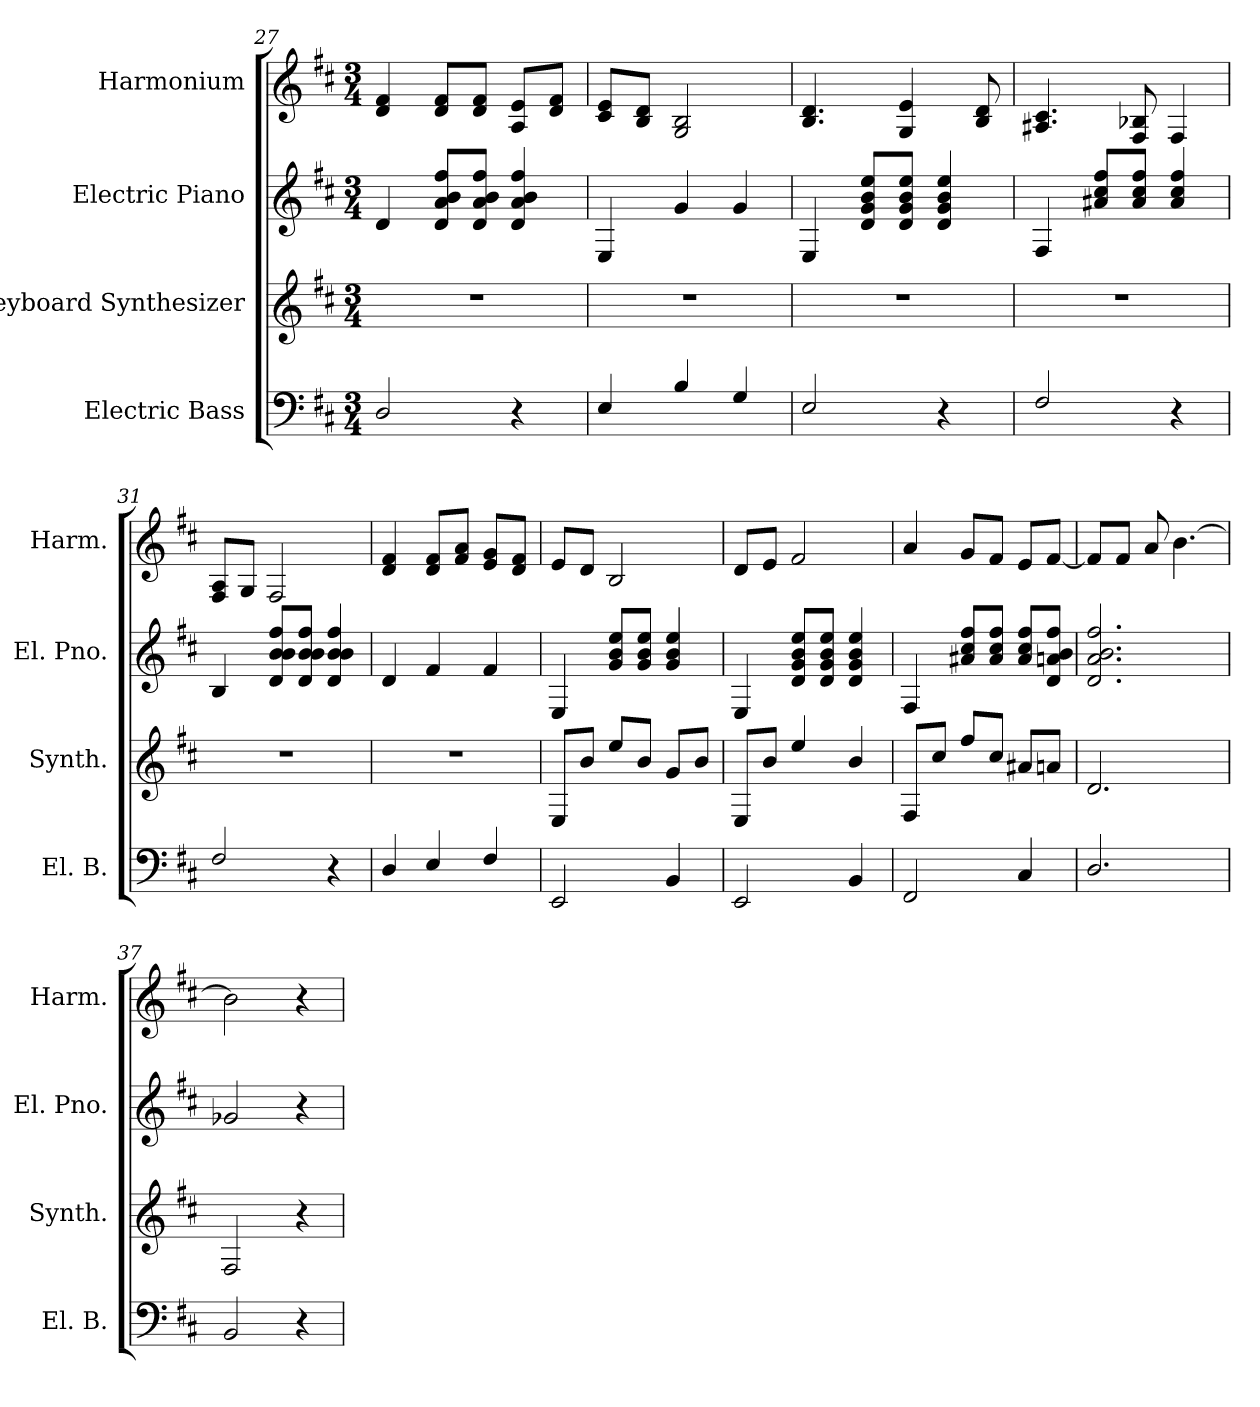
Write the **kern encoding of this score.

**kern	**kern	**kern	**kern
*part4	*part3	*part2	*part1
*staff4	*staff3	*staff2	*staff1
*I"Electric Bass	*I"Keyboard Synthesizer	*I"Electric Piano	*I"Harmonium
*I'El. B.	*I'Synth.	*I'El. Pno.	*I'Harm.
!!LO:PB:g=z
*clefF4	*clefG2	*clefG2	*clefG2
*ITrd7c12	*	*	*
*k[f#c#]	*k[f#c#]	*k[f#c#]	*k[f#c#]
*D:	*D:	*D:	*D:
*M3/4	*M3/4	*M3/4	*M3/4
=27	=27	=27	=27
2DD/	2.r	4d/	4d/ 4f#/
.	.	8d/ 8a/ 8b/ 8ff#/L	8d/ 8f#/L
.	.	8d/ 8a/ 8b/ 8ff#/J	8d/ 8f#/J
4r	.	4d/ 4a/ 4b/ 4ff#/	8A/ 8e/L
.	.	.	8d/ 8f#/J
=28	=28	=28	=28
4EE/	2.r	4E/	8c#/ 8e/L
.	.	.	8B/ 8d/J
4BB/	.	4g/	2G/ 2B/
4GG/	.	4g/	.
=29	=29	=29	=29
2EE/	2.r	4E/	4.B/ 4.d/
.	.	8d/ 8g/ 8b/ 8ee/L	.
.	.	8d/ 8g/ 8b/ 8ee/J	4G/ 4e/
4r	.	4d/ 4g/ 4b/ 4ee/	.
.	.	.	8B/ 8d/
=30	=30	=30	=30
2FF#/	2.r	4F#/	4.A#X/ 4.c#/
.	.	8a#X/ 8cc#/ 8ff#/L	.
.	.	8a#/ 8cc#/ 8ff#/J	8F#/ 8B-X/
4r	.	4a#/ 4cc#/ 4ff#/	4F#/
=31	=31	=31	=31
2FF#/	2.r	4B/	8F#/ 8A/L
.	.	.	8G/J
.	.	8d/ 8b/ 8b/ 8ff#/L	2F#/
.	.	8d/ 8b/ 8b/ 8ff#/J	.
4r	.	4d/ 4b/ 4b/ 4ff#/	.
=32	=32	=32	=32
4DD/	2.r	4d/	4d/ 4f#/
4EE/	.	4f#/	8d/ 8f#/L
.	.	.	8f#/ 8a/J
4FF#/	.	4f#/	8e/ 8g/L
.	.	.	8d/ 8f#/J
!!LO:LB:g=z
=33	=33	=33	=33
2EEE/	8E/L	4E/	8e/L
.	8b/J	.	8d/J
.	8ee/L	8g/ 8b/ 8ee/L	2B/
.	8b/J	8g/ 8b/ 8ee/J	.
4BBB/	8g/L	4g/ 4b/ 4ee/	.
.	8b/J	.	.
=34	=34	=34	=34
2EEE/	8E/L	4E/	8d/L
.	8b/J	.	8e/J
.	4ee/	8d/ 8g/ 8b/ 8ee/L	2f#/
.	.	8d/ 8g/ 8b/ 8ee/J	.
4BBB/	4b/	4d/ 4g/ 4b/ 4ee/	.
=35	=35	=35	=35
2FFF#/	8F#/L	4F#/	4a/
.	8cc#/J	.	.
.	8ff#/L	8a#X/ 8cc#/ 8ff#/L	8g/L
.	8cc#/J	8a#/ 8cc#/ 8ff#/J	8f#/J
4CC#/	8a#X/L	8a#/ 8cc#/ 8ff#/L	8e/L
.	8an/J	8d/ 8an/ 8b/ 8ff#/J	[8f#/J
=36	=36	=36	=36
2.DD/	2.d/	2.d/ 2.a/ 2.b/ 2.ff#/	8f#/L]
.	.	.	8f#/J
.	.	.	8a/
.	.	.	[4.b\
=37	=37	=37	=37
2BBB/	2F#/	2g-X/	2b\]
4r	4r	4r	4r
=	=	=	=
*-	*-	*-	*-
